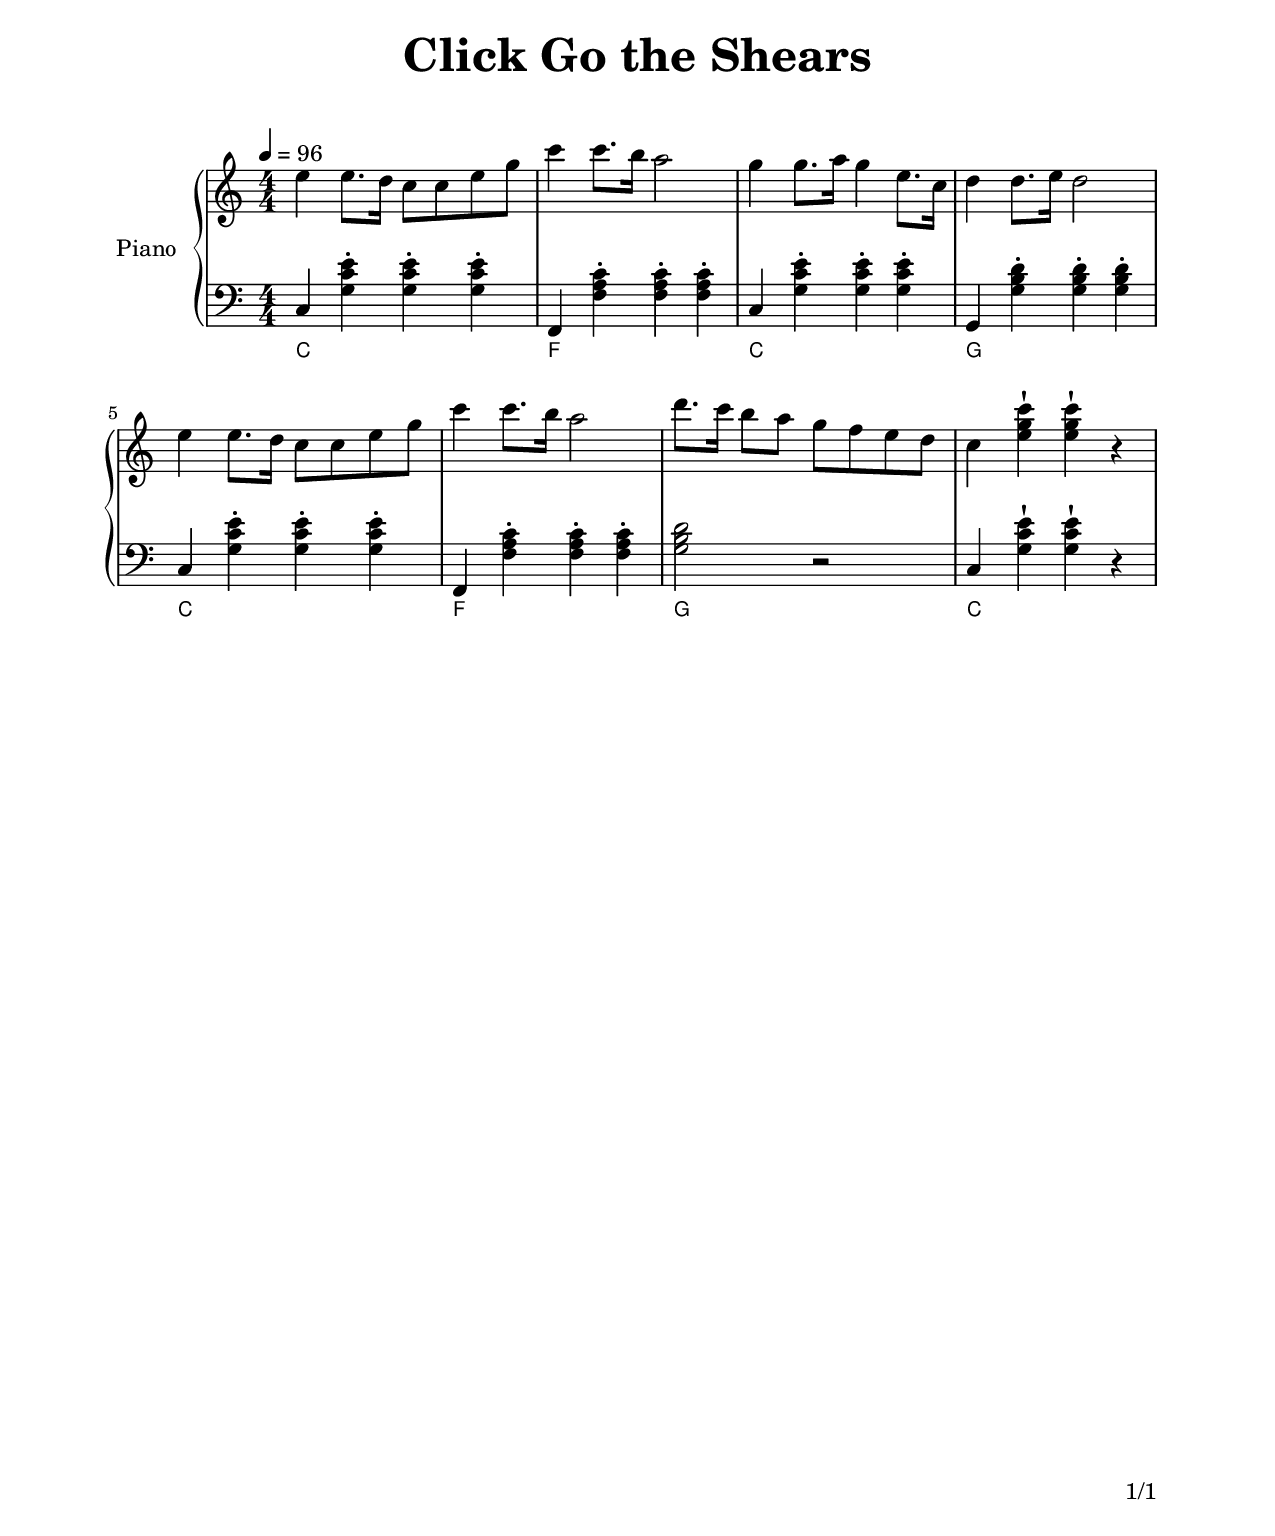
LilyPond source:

\version "2.24.3"
\include "../settings.v1.ly"

\header {
  title = \markup \override #'((font-size . 6)) "Click Go the Shears"
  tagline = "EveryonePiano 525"
}

\paper {
  total-page = 1
}

\markup \vspace #1.5

CI = { c4  <g c' e'>4-. <g c' e'>4-. <g c' e'>4-. }
FI = { f,4 <f a  c'>4-. <f a  c'>4-. <f a  c'>4-. }
GI = { g,4 <g b  d'>4-. <g b  d'>4-. <g b  d'>4-. }

CII = { <e'' g'' c'''>4-! }
GII = { <g   b   d'>2 }

CII  = { c''4 <e'' g'' c'''>4-! <e'' g'' c'''>4-! r4 }
CIII = { c4   <g   c'  e'>4-!   <g   c'  e'>4-!   r4 }

\score {
  \new PianoStaff \with {
    instrumentName = "Piano"
  } <<
    \new Staff {
      \tempo 4 = 96
      \clef treble
      \key c \major
      \time 4/4
      
      e''4 e''8. d''16 c''8 c''8 e''8 g''8 | c'''4 c'''8. b''16 a''2 | g''4          g''8. a''16 g''4      e''8. c''16 | d''4 d''8. e''16 d''2 | \break
      e''4 e''8. d''16 c''8 c''8 e''8 g''8 | c'''4 c'''8. b''16 a''2 | d'''8. c'''16 b''8  a''8  g''8 f''8 e''8  d''8  | \CII                  | \break
    }
    \new Staff {
      \clef bass
      \key c \major
      \time 4/4
      
      \CI | \FI | \CI     | \GI   |
      \CI | \FI | \GII r2 | \CIII |
    }
    \chords {
      
      c1 | f1 | c1    | g1     |
      c1 | f1 | g2 r2 | c2. r4 |
    }
  >>
  \layout {}
  \midi {}
}
